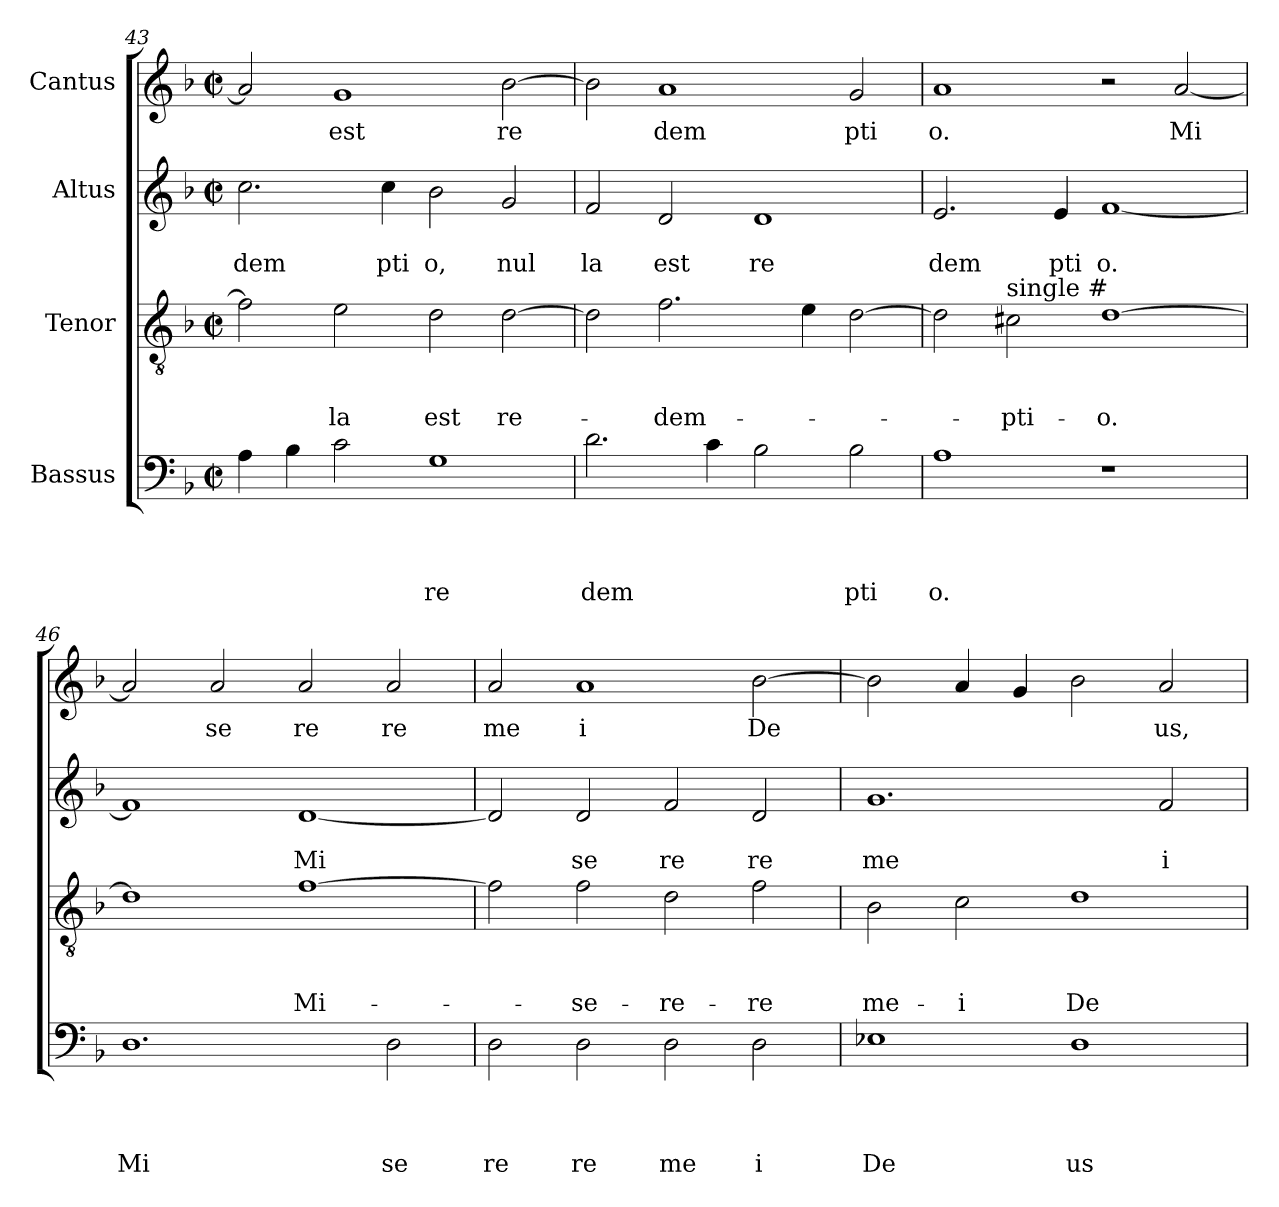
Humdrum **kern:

**kern	**text	**text	**text	**text	**kern	**text	**text	**text	**kern	**text	**text	**kern	**text
*part4	*part4	*part4	*part4	*part4	*part3	*part3	*part3	*part3	*part2	*part2	*part2	*part1	*part1
*staff4	*staff4	*staff4	*staff4	*staff4	*staff3	*staff3	*staff3	*staff3	*staff2	*staff2	*staff2	*staff1	*staff1
*I"Bassus	*	*	*	*	*I"Tenor	*	*	*	*I"Altus	*	*	*I"Cantus	*
!!LO:LB:g=z
*clefF4	*	*	*	*	*clefGv2	*	*	*	*clefG2	*	*	*clefG2	*
*k[b-]	*	*	*	*	*k[b-]	*	*	*	*k[b-]	*	*	*k[b-]	*
*F:	*	*	*	*	*F:	*	*	*	*F:	*	*	*F:	*
*M2/2	*	*	*	*	*M2/2	*	*	*	*M2/2	*	*	*M2/2	*
*met(c|)	*	*	*	*	*met(c|)	*	*	*	*met(c|)	*	*	*met(c|)	*
=43	=43	=43	=43	=43	=43	=43	=43	=43	=43	=43	=43	=43	=43
!	!	!	!	!	!	!	!	!	!	!	!LO:LY:b	!	!
4A\	.	.	.	.	2f\]	.	.	.	2.cc\	.	dem	2a/]	.
4B-\	.	.	.	.	.	.	.	.	.	.	.	.	.
!	!	!	!	!	!	!	!	!LO:LY:b	!	!	!	!	!LO:LY:b
2c\	.	.	.	.	2e\	.	.	la	.	.	.	1g	est
!	!	!	!	!	!	!	!	!	!	!	!LO:LY:b	!	!
.	.	.	.	.	.	.	.	.	4cc\	.	pti	.	.
!	!	!	!	!LO:LY:b	!	!	!	!LO:LY:b	!	!	!LO:LY:b	!	!
1G	.	.	.	re	2d\	.	.	est	2b-\	.	o,	.	.
!	!	!	!	!	!	!	!	!LO:LY:b	!	!	!LO:LY:b	!	!LO:LY:b
.	.	.	.	.	[>2d\	.	.	re-	2g/	.	nul	[>2b-\	re
=44	=44	=44	=44	=44	=44	=44	=44	=44	=44	=44	=44	=44	=44
!	!	!	!	!LO:LY:b	!	!	!	!	!	!	!LO:LY:b	!	!
2.d\	.	.	.	dem	2d\]	.	.	.	2f/	.	la	2b-\]	.
!	!	!	!	!	!	!	!	!LO:LY:b	!	!	!LO:LY:b	!	!LO:LY:b
.	.	.	.	.	2.f\	.	.	-dem-	2d/	.	est	1a	dem
4c\	.	.	.	.	.	.	.	.	.	.	.	.	.
!	!	!	!	!	!	!	!	!	!	!	!LO:LY:b	!	!
2B-\	.	.	.	.	.	.	.	.	1d	.	re	.	.
.	.	.	.	.	4e\	.	.	.	.	.	.	.	.
!	!	!	!	!LO:LY:b	!	!	!	!	!	!	!	!	!LO:LY:b
2B-\	.	.	.	pti	[>2d\	.	.	.	.	.	.	2g/	pti
=45	=45	=45	=45	=45	=45	=45	=45	=45	=45	=45	=45	=45	=45
!	!	!	!	!LO:LY:b	!	!	!	!	!	!	!LO:LY:b	!	!LO:LY:b
1A	.	.	.	o.	2d\]	.	.	.	2.e/	.	dem	1a	o.
!	!	!	!	!	!LO:TX:a:t=single #	!	!	!	!	!	!	!	!
!	!	!	!	!	!	!	!	!LO:LY:b	!	!	!	!	!
.	.	.	.	.	2c#\	.	.	-pti-	.	.	.	.	.
!	!	!	!	!	!	!	!	!	!	!	!LO:LY:b	!	!
.	.	.	.	.	.	.	.	.	4e/	.	pti	.	.
!	!	!	!	!	!	!	!	!LO:LY:b	!	!	!LO:LY:b	!	!
1r	.	.	.	.	[>1d	.	.	-o.	[<1f	.	o.	2r	.
!	!	!	!	!	!	!	!	!	!	!	!	!	!LO:LY:b
.	.	.	.	.	.	.	.	.	.	.	.	[<2a/	Mi
=46	=46	=46	=46	=46	=46	=46	=46	=46	=46	=46	=46	=46	=46
!	!	!	!	!LO:LY:b	!	!	!	!	!	!	!	!	!
1.D	.	.	.	Mi	1d]	.	.	.	1f]	.	.	2a/]	.
!	!	!	!	!	!	!	!	!	!	!	!	!	!LO:LY:b
.	.	.	.	.	.	.	.	.	.	.	.	2a/	se
!	!	!	!	!	!	!	!	!LO:LY:b	!	!	!LO:LY:b	!	!LO:LY:b
.	.	.	.	.	[>1f	.	.	Mi-	[<1d	.	Mi	2a/	re
!	!	!	!	!LO:LY:b	!	!	!	!	!	!	!	!	!LO:LY:b
2D\	.	.	.	se	.	.	.	.	.	.	.	2a/	re
=47	=47	=47	=47	=47	=47	=47	=47	=47	=47	=47	=47	=47	=47
!	!	!	!	!LO:LY:b	!	!	!	!	!	!	!	!	!LO:LY:b
2D\	.	.	.	re	2f\]	.	.	.	2d/]	.	.	2a/	me
!	!	!	!	!LO:LY:b	!	!	!	!LO:LY:b	!	!	!LO:LY:b	!	!LO:LY:b
2D\	.	.	.	re	2f\	.	.	-se-	2d/	.	se	1a	i
!	!	!	!	!LO:LY:b	!	!	!	!LO:LY:b	!	!	!LO:LY:b	!	!
2D\	.	.	.	me	2d\	.	.	-re-	2f/	.	re	.	.
!	!	!	!	!LO:LY:b	!	!	!	!LO:LY:b	!	!	!LO:LY:b	!	!LO:LY:b
2D\	.	.	.	i	2f\	.	.	-re	2d/	.	re	[>2b-\	De
=48	=48	=48	=48	=48	=48	=48	=48	=48	=48	=48	=48	=48	=48
!	!	!	!	!LO:LY:b	!	!	!	!LO:LY:b	!	!	!LO:LY:b	!	!
1E-X	.	.	.	De	2B-\	.	.	me-	1.g	.	me	2b-\]	.
!	!	!	!	!	!	!	!	!LO:LY:b	!	!	!	!	!
.	.	.	.	.	2c\	.	.	-i	.	.	.	4a/	.
.	.	.	.	.	.	.	.	.	.	.	.	4g/	.
!	!	!	!	!LO:LY:b	!	!	!	!LO:LY:b	!	!	!	!	!
1D	.	.	.	us	1d	.	.	De-	.	.	.	2b-\	.
!	!	!	!	!	!	!	!	!	!	!	!LO:LY:b	!	!LO:LY:b
.	.	.	.	.	.	.	.	.	2f/	.	i	2a/	us,
=	=	=	=	=	=	=	=	=	=	=	=	=	=
*-	*-	*-	*-	*-	*-	*-	*-	*-	*-	*-	*-	*-	*-
